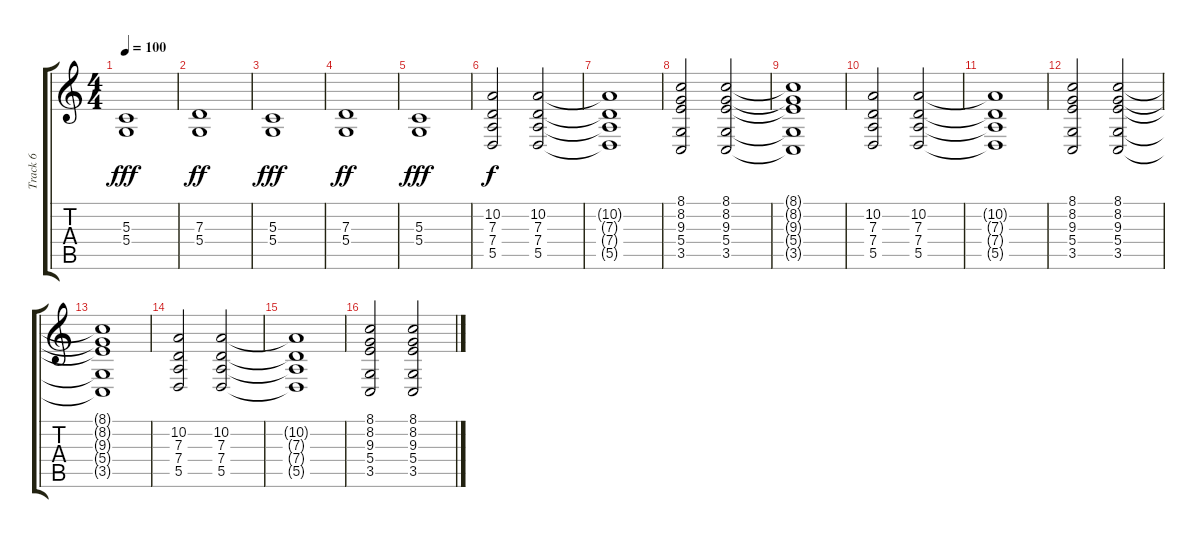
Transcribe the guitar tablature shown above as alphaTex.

\track ("Track 6" "Track 6") {instrument brasssection}
\staff {score tabs}
\tuning (E4 B3 G3 D3 A2 E2) {hide}
\ts (4 4)
\tempo 100
\clef g2
\ks c
(5.3 5.4).1{dy fff} |
(7.3 5.4).1{dy ff} |
(5.3 5.4).1{dy fff} |
(7.3 5.4).1{dy ff} |
(5.3 5.4).1{dy fff} |
(10.2 7.3 7.4 5.5).2{dy f} (10.2 7.3 7.4 5.5).2 |
(10.2{t} 7.3{t} 7.4{t} 5.5{t}).1 |
(8.1 8.2 9.3 5.4 3.5).2 (8.1 8.2 9.3 5.4 3.5).2 |
(8.1{t} 8.2{t} 9.3{t} 5.4{t} 3.5{t}).1 |
(10.2 7.3 7.4 5.5).2 (10.2 7.3 7.4 5.5).2 |
(10.2{t} 7.3{t} 7.4{t} 5.5{t}).1 |
(8.1 8.2 9.3 5.4 3.5).2 (8.1 8.2 9.3 5.4 3.5).2 |
(8.1{t} 8.2{t} 9.3{t} 5.4{t} 3.5{t}).1 |
(10.2 7.3 7.4 5.5).2 (10.2 7.3 7.4 5.5).2 |
(10.2{t} 7.3{t} 7.4{t} 5.5{t}).1 |
(8.1 8.2 9.3 5.4 3.5).2 (8.1 8.2 9.3 5.4 3.5).2
